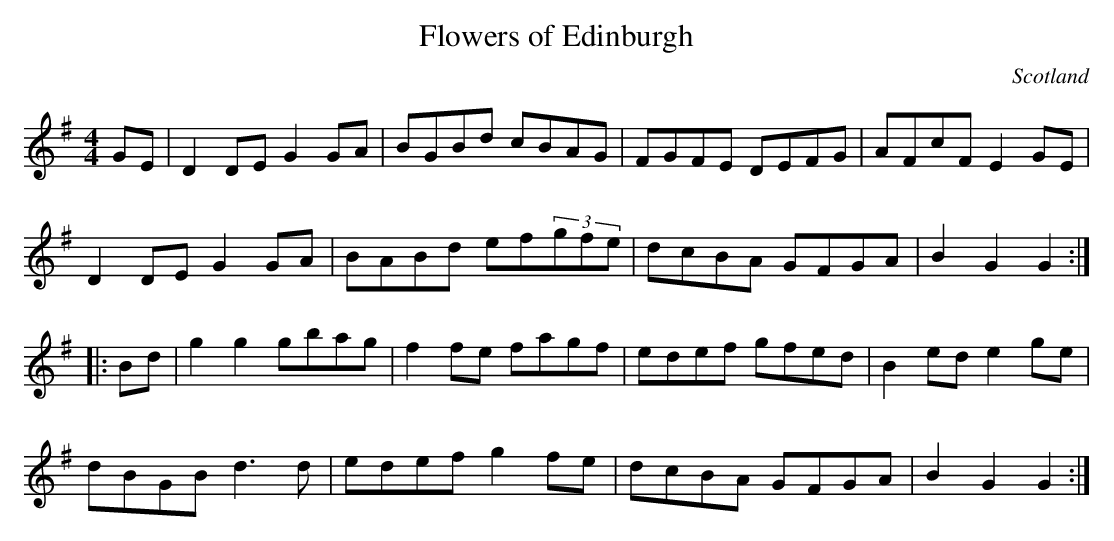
X:1
T:Flowers of Edinburgh
M:4/4
O:Scotland
K:G major
GE|\
D2DE G2GA | BGBd cBAG    | FGFE DEFG | AFcF E2GE |
D2DE G2GA | BABd ef(3gfe | dcBA GFGA | B2G2 G2::
Bd|\
g2g2 gbag | f2fe fagf | edef gfed | B2ed e2ge |
dBGB d3d  | edef g2fe | dcBA GFGA | B2G2 G2:|
